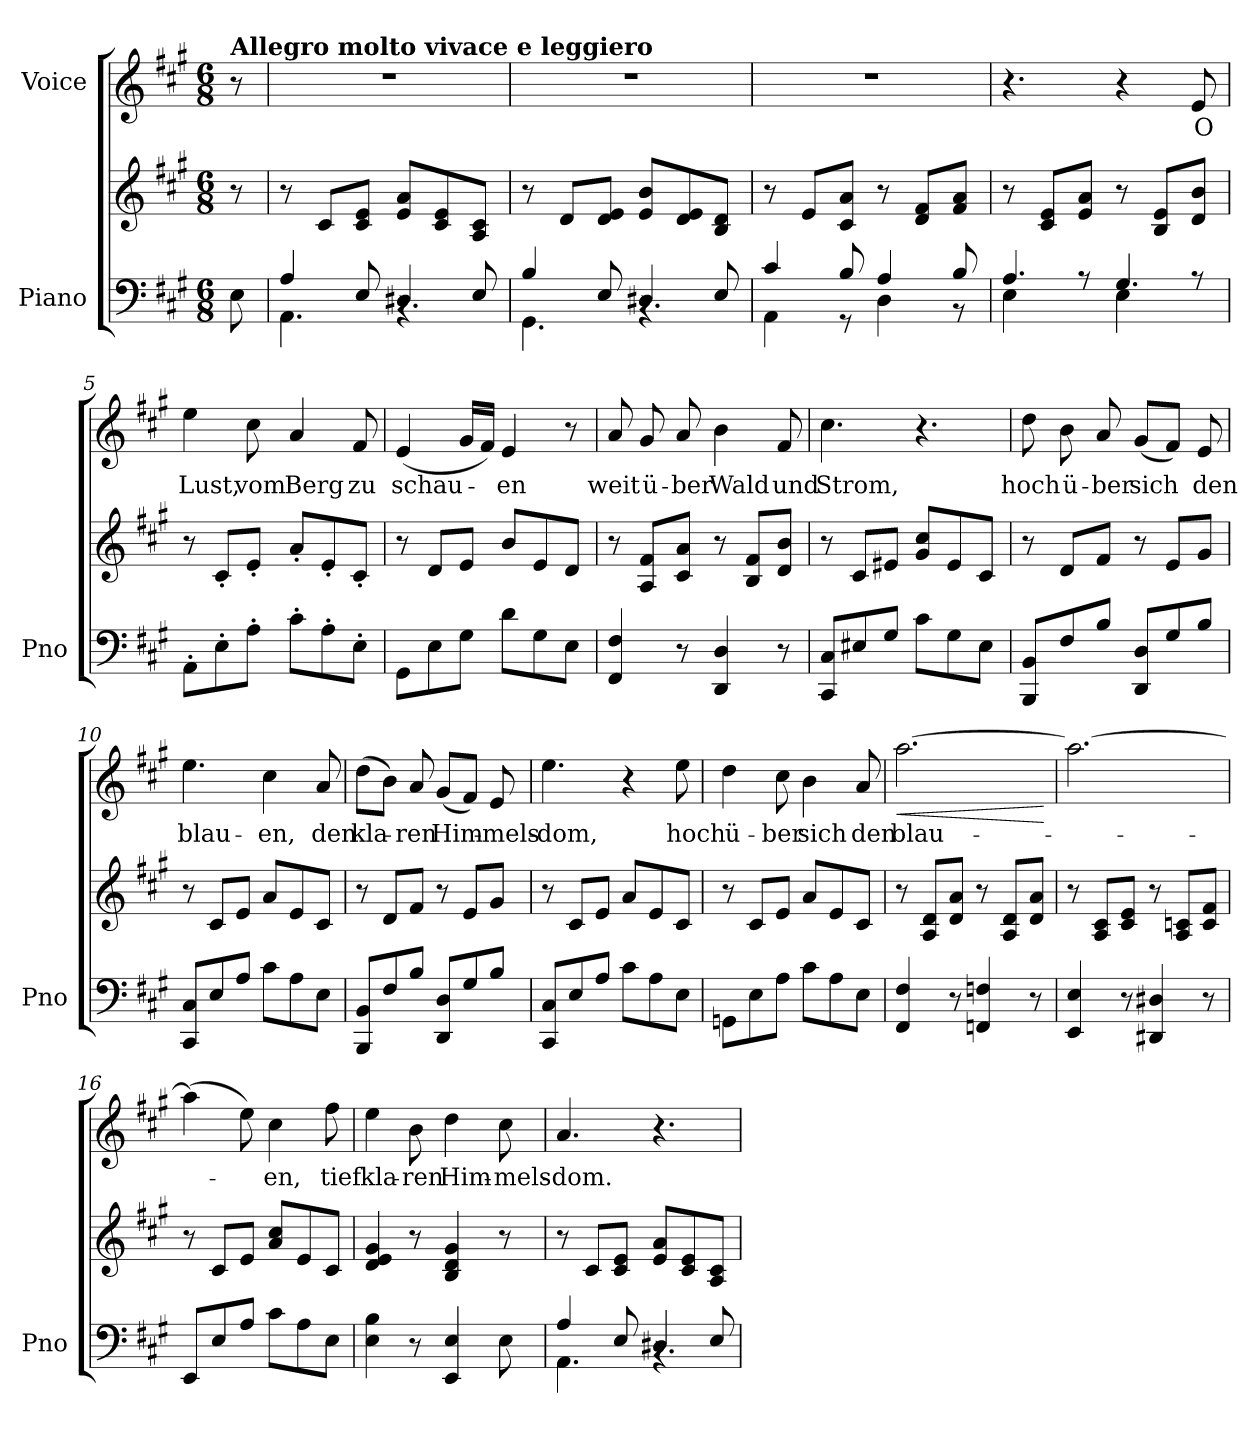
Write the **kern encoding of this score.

**kern	**kern	**kern	**text	**dynam
*part2	*part2	*part1	*part1	*part1
*staff3	*staff2	*staff1	*staff1	*staff1
*I"Piano	*	*I"Voice	*	*
*I'Pno	*	*	*	*
*clefF4	*clefG2	*clefG2	*	*
*k[f#c#g#]	*k[f#c#g#]	*k[f#c#g#]	*	*
*M6/8	*M6/8	*M6/8	*	*
=	=	=	=	=
!	!	!LO:TX:a:B:t=Allegro molto vivace e leggiero	!	!
8E\	8r	8r	.	.
=1	=1	=1	=1	=1
*^	*	*	*	*
4A/	4.AA\	8r	2.r	.	.
.	.	8c#/L	.	.	.
8E/	.	8c#/ 8e/J	.	.	.
4D#X/	4.rBB	8e/ 8a/L	.	.	.
.	.	8c#/ 8e/	.	.	.
8E/	.	8A/ 8c#/J	.	.	.
=2	=2	=2	=2	=2	=2
4B/	4.GG#\	8r	2.r	.	.
.	.	8d/L	.	.	.
8E/	.	8d/ 8e/J	.	.	.
4D#X/	4.rBB	8e/ 8b/L	.	.	.
.	.	8d/ 8e/	.	.	.
8E/	.	8B/ 8d/J	.	.	.
=3	=3	=3	=3	=3	=3
4c#/	4AA\	8r	2.r	.	.
.	.	8e/L	.	.	.
8B/	8r	8c#/ 8a/J	.	.	.
4A/	4D\	8r	.	.	.
.	.	8d/ 8f#/L	.	.	.
8B/	8r	8f#/ 8a/J	.	.	.
=4	=4	=4	=4	=4	=4
4.A/	4E\	8r	4.r	.	.
.	.	8c#/ 8e/L	.	.	.
.	8rA	8e/ 8a/J	.	.	.
4.G#/	4E\	8r	4r	.	.
.	.	8B/ 8e/L	.	.	.
!	!	!	!	!LO:LY:b	!
.	8rA	8d/ 8b/J	8e/	O	.
=5	=5	=5	=5	=5	=5
!	!	!	!	!LO:LY:b	!
*v	*v	*	*	*	*
8AA'\L	8r	4ee\	Lust,	.
8E'\	8c#'/L	.	.	.
!	!	!	!LO:LY:b	!
8A'\J	8e'/J	8cc#\	vom	.
!	!	!	!LO:LY:b	!
8c#'\L	8a'/L	4a/	Berg	.
8A'\	8e'/	.	.	.
!	!	!	!LO:LY:b	!
8E'\J	8c#'/J	8f#/	zu	.
=6	=6	=6	=6	=6
!	!	!	!LO:LY:b	!
8GG#\L	8r	(<4e/	schau-	.
8E\	8d/L	.	.	.
8G#\J	8e/J	16g#/LL	.	.
.	.	16f#/JJ)	.	.
!	!	!	!LO:LY:b	!
8d\L	8b/L	4e/	-en	.
8G#\	8e/	.	.	.
8E\J	8d/J	8r	.	.
!!LO:LB:g=z
=7	=7	=7	=7	=7
!	!	!	!LO:LY:b	!
4FF#/ 4F#/	8r	8a/	weit	.
!	!	!	!LO:LY:b	!
.	8A/ 8f#/L	8g#/	ü-	.
!	!	!	!LO:LY:b	!
8r	8c#/ 8a/J	8a/	-ber	.
!	!	!	!LO:LY:b	!
4DD/ 4D/	8r	4b\	Wald	.
.	8B/ 8f#/L	.	.	.
!	!	!	!LO:LY:b	!
8r	8d/ 8b/J	8f#/	und	.
=8	=8	=8	=8	=8
!	!	!	!LO:LY:b	!
8CC#/ 8C#/L	8r	4.cc#\	Strom,	.
8E#X/	8c#/L	.	.	.
8G#/J	8e#X/J	.	.	.
8c#\L	8g#/ 8cc#/L	4.r	.	.
8G#\	8e#/	.	.	.
8E#\J	8c#/J	.	.	.
=9	=9	=9	=9	=9
!	!	!	!LO:LY:b	!
8BBB/ 8BB/L	8r	8dd\	hoch	.
!	!	!	!LO:LY:b	!
8F#/	8d/L	8b\	ü-	.
!	!	!	!LO:LY:b	!
8B/J	8f#/J	8a/	-ber	.
!	!	!	!LO:LY:b	!
8DD/ 8D/L	8r	(<8g#/L	sich	.
8G#/	8e/L	8f#/J)	.	.
!	!	!	!LO:LY:b	!
8B/J	8g#/J	8e/	den	.
=10	=10	=10	=10	=10
!	!	!	!LO:LY:b	!
8CC#/ 8C#/L	8r	4.ee\	blau-	.
8E/	8c#/L	.	.	.
8A/J	8e/J	.	.	.
!	!	!	!LO:LY:b	!
8c#\L	8a/L	4cc#\	-en,	.
8A\	8e/	.	.	.
!	!	!	!LO:LY:b	!
8E\J	8c#/J	8a/	den	.
=11	=11	=11	=11	=11
!	!	!	!LO:LY:b	!
8BBB/ 8BB/L	8r	(>8dd\L	kla-	.
8F#/	8d/L	8b\J)	.	.
!	!	!	!LO:LY:b	!
8B/J	8f#/J	8a/	-ren	.
!	!	!	!LO:LY:b	!
8DD/ 8D/L	8r	(<8g#/L	Him-	.
8G#/	8e/L	8f#/J)	.	.
!	!	!	!LO:LY:b	!
8B/J	8g#/J	8e/	mels-	.
=12	=12	=12	=12	=12
!	!	!	!LO:LY:b	!
8CC#/ 8C#/L	8r	4.ee\	-dom,	.
8E/	8c#/L	.	.	.
8A/J	8e/J	.	.	.
8c#\L	8a/L	4r	.	.
8A\	8e/	.	.	.
!	!	!	!LO:LY:b	!
8E\J	8c#/J	8ee\	hoch	.
=13	=13	=13	=13	=13
!	!	!	!LO:LY:b	!
8GGn\L	8r	4dd\	ü-	.
8E\	8c#/L	.	.	.
!	!	!	!LO:LY:b	!
8A\J	8e/J	8cc#\	-ber	.
!	!	!	!LO:LY:b	!
8c#\L	8a/L	4b\	sich	.
8A\	8e/	.	.	.
!	!	!	!LO:LY:b	!
8E\J	8c#/J	8a/	den	.
!!LO:LB:g=z
=14	=14	=14	=14	=14
!	!	!	!LO:LY:b	!LO:HP:b
4FF#/ 4F#/	8r	[2.aa\	blau-	<
.	8A/ 8d/L	.	.	.
8r	8d/ 8a/J	.	.	.
4FFn/ 4Fn/	8r	.	.	.
.	8A/ 8d/L	.	.	.
8r	8d/ 8a/J	.	.	.
.	.	.	.	[
=15	=15	=15	=15	=15
4EE/ 4E/	8r	2.aa\_	.	.
.	8A/ 8c#/L	.	.	.
8r	8c#/ 8e/J	.	.	.
4DD#X/ 4D#X/	8r	.	.	.
.	8A/ 8cn/L	.	.	.
8r	8c/ 8f#/J	.	.	.
=16	=16	=16	=16	=16
8EE/L	8r	(>4aa\]	.	.
8E/	8c#/L	.	.	.
8A/J	8e/J	8ee\)	.	.
!	!	!	!LO:LY:b	!
8c#\L	8a/ 8cc#/L	4cc#\	-en,	.
8A\	8e/	.	.	.
!	!	!	!LO:LY:b	!
8E\J	8c#/J	8ff#\	tief	.
=17	=17	=17	=17	=17
!	!	!	!LO:LY:b	!
4E\ 4B\	4d/ 4e/ 4g#/	4ee\	kla-	.
!	!	!	!LO:LY:b	!
8r	8r	8b\	-ren	.
!	!	!	!LO:LY:b	!
4EE/ 4E/	4B/ 4d/ 4g#/	4dd\	Him-	.
!	!	!	!LO:LY:b	!
8E\	8r	8cc#\	-mels-	.
=18	=18	=18	=18	=18
*^	*	*	*	*
!	!	!	!	!LO:LY:b	!
4A/	4.AA\	8r	4.a/	-dom.	.
.	.	8c#/L	.	.	.
8E/	.	8c#/ 8e/J	.	.	.
4D#X/	4.rBB	8e/ 8a/L	4.r	.	.
.	.	8c#/ 8e/	.	.	.
8E/	.	8A/ 8c#/J	.	.	.
*v	*v	*	*	*	*
=	=	=	=	=
*-	*-	*-	*-	*-
